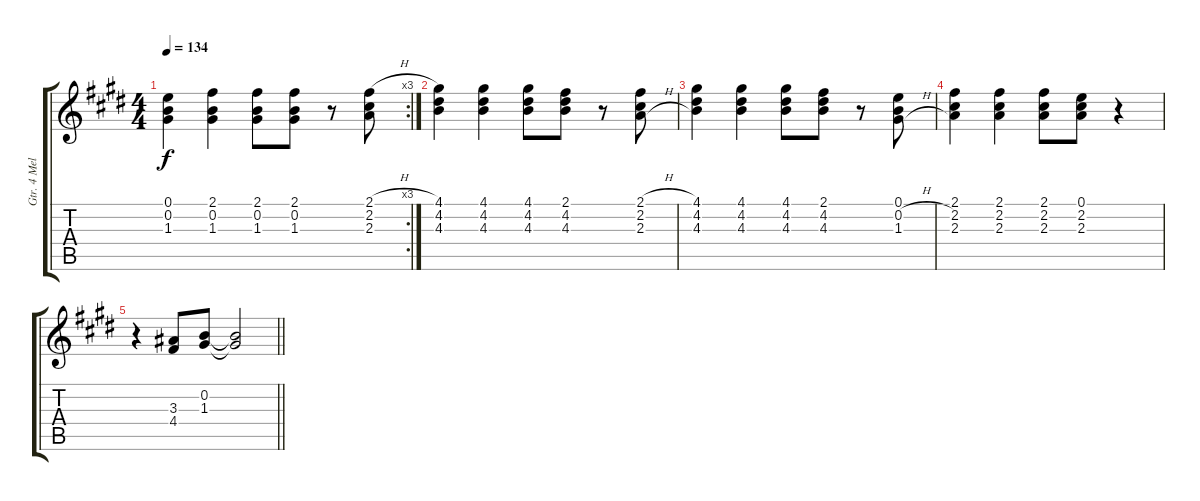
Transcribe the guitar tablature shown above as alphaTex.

\track ("Gtr. 4 Melody" "Gtr. 4 Mel") {instrument acousticguitarnylon}
\staff {score tabs}
\tuning (E4 B3 G3 D3 A2 E2) {hide}
\rc 3
\ts (4 4)
\tempo 134
\clef g2
\ks c#minor
(0.1{t} 0.2{t} 1.3{t}).4{dy f} (2.1 0.2 1.3).4 (2.1 0.2 1.3).8 (2.1 0.2 1.3).8 r.8 (2.1{h} 2.2 2.3).8 |
(4.1 4.2 4.3).4 (4.1 4.2 4.3).4 (4.1 4.2 4.3).8 (2.1 4.2 4.3).8 r.8 (2.1{h} 2.2{h} 2.3{h}).8 |
(4.1 4.2 4.3).4 (4.1 4.2 4.3).4 (4.1 4.2 4.3).8 (2.1 4.2 4.3).8 r.8 (0.1 0.2{h} 1.3{h}).8 |
(2.1 2.2 2.3).4 (2.1 2.2 2.3).4 (2.1 2.2 2.3).8 (0.1 2.2 2.3).8 r.4 |
\barLineRight lightlight
r.4 (3.3 4.4).8 (0.2 1.3).8 (0.2{t} 1.3{t}).2
